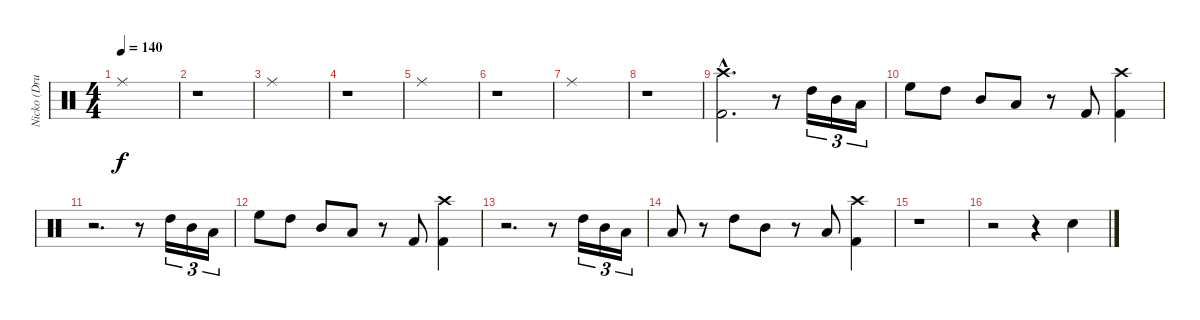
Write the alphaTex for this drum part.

\track ("Nicko (Drums)" "Nicko (Dru") {instrument percussion}
\staff {score}
\articulation defaults
\ts (4 4)
\tempo 140
\clef neutral
\ks c "Ride (middle)".1{dy f}
|
r.1 |
"Ride (middle)".1 |
r.1 |
"Ride (middle)".1 |
r.1 |
"Ride (middle)".1 |
r.1 |
("Crash high (hit)"{hac} "Kick (hit) 2"{hac}).2{d} r.8 "High Tom (hit)".16{tu (3 2)} "Mid Tom (hit)".16{tu (3 2)} "Low Tom (hit)".16{tu (3 2)} |
"High Floor Tom (hit)".8 "High Tom (hit)".8 "Mid Tom (hit)".8 "Low Tom (hit)".8 r.8 "Kick (hit) 2".8 ("Crash high (hit)" "Kick (hit) 2").4 |
r.2{d} r.8 "High Tom (hit)".16{tu (3 2)} "Mid Tom (hit)".16{tu (3 2)} "Low Tom (hit)".16{tu (3 2)} |
"High Floor Tom (hit)".8 "High Tom (hit)".8 "Mid Tom (hit)".8 "Low Tom (hit)".8 r.8 "Kick (hit) 2".8 ("Crash high (hit)" "Kick (hit) 2").4 |
r.2{d} r.8 "High Tom (hit)".16{tu (3 2)} "Mid Tom (hit)".16{tu (3 2)} "Low Tom (hit)".16{tu (3 2)} |
"Low Tom (hit)".8 r.8 "High Tom (hit)".8 "Mid Tom (hit)".8 r.8 "Low Tom (hit)".8 ("Crash high (hit)" "Kick (hit) 2").4 |
r.1 |
r.2 r.4 "Snare (hit) 2".4
